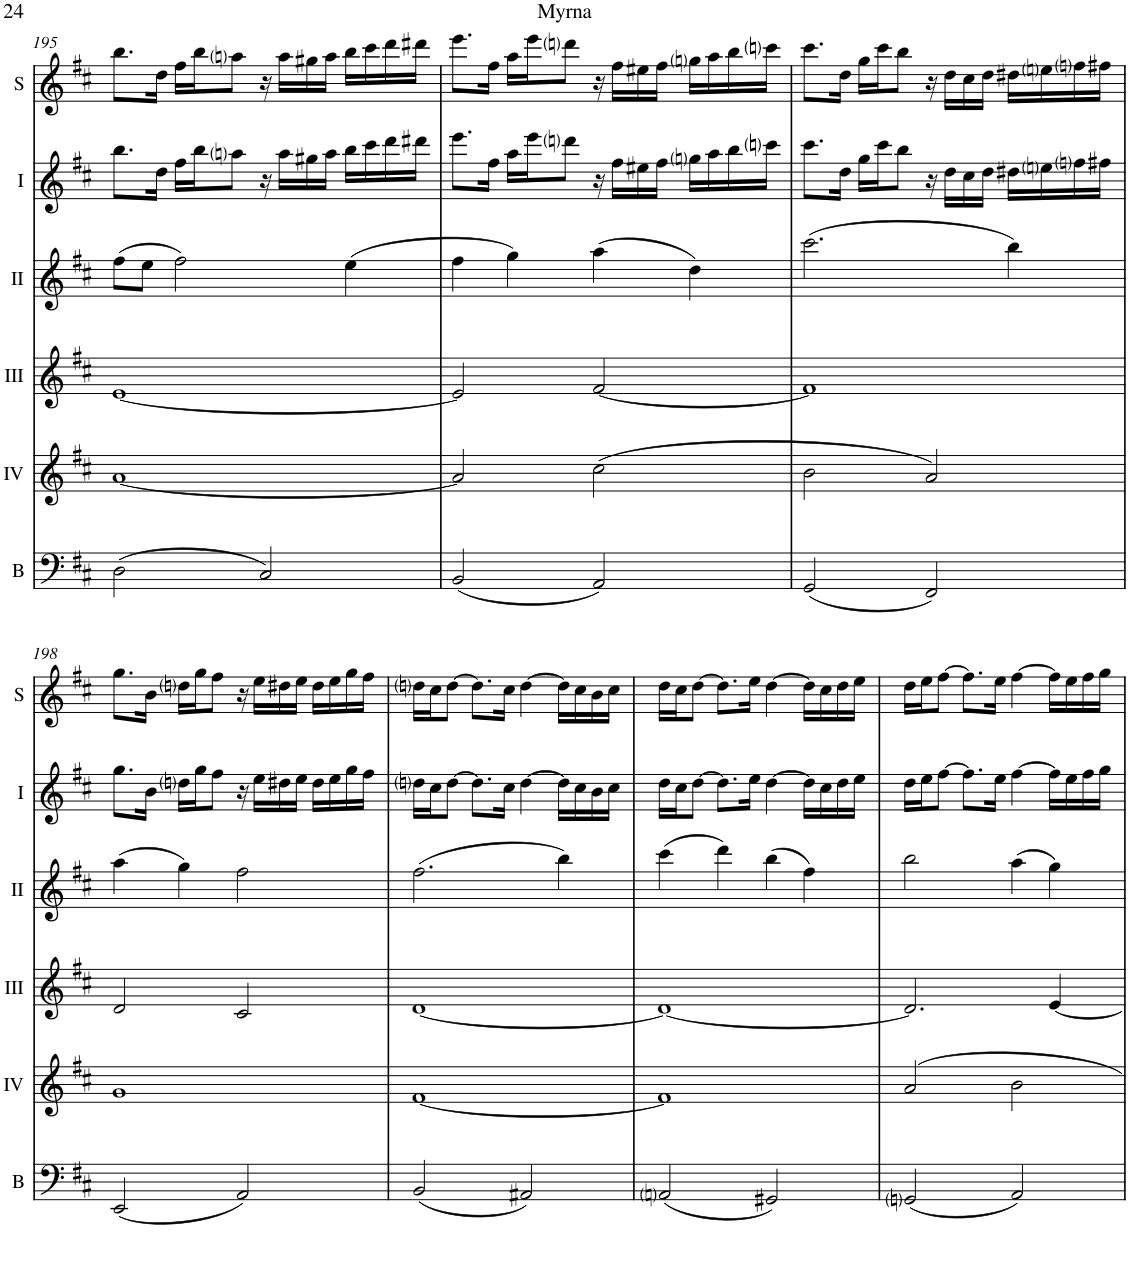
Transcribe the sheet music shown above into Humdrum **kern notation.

**kern	**kern	**kern	**kern	**kern	**kern
*part6	*part5	*part4	*part3	*part2	*part1
*staff6	*staff5	*staff4	*staff3	*staff2	*staff1
*I"Bass	*I"Acc. 4	*I"Acc. 3	*I"Acc. 2	*I"Acc. 1	*I"Solo
*I'B	*	*	*	*	*I'S
!!LO:PB:g=z
*clefF4	*clefG2	*clefG2	*clefG2	*clefG2	*clefG2
*Trd7c12	*Trd7c12	*	*	*Trd7c12	*
*k[f#c#]	*k[f#c#]	*k[f#c#]	*k[f#c#]	*k[f#c#]	*k[f#c#]
*M4/4	*M4/4	*M4/4	*M4/4	*M4/4	*M4/4
=195	=195	=195	=195	=195	=195
(2D\	[1a	[1e	(8ff#\L	8.bb\L	8.bb\L
.	.	.	8ee\J	.	.
.	.	.	.	16dd\Jk	16dd\Jk
.	.	.	2ff#\)	16ff#\LL	16ff#\LL
.	.	.	.	16bb\J	16bb\J
.	.	.	.	8aani\J	8aani\J
2C#/)	.	.	.	16r	16r
.	.	.	.	16aa\LL	16aa\LL
.	.	.	.	16gg#X\	16gg#X\
.	.	.	.	16aa\JJ	16aa\JJ
.	.	.	(4ee\	16bb\LL	16bb\LL
.	.	.	.	16ccc#\	16ccc#\
.	.	.	.	16ddd\	16ddd\
.	.	.	.	16ddd#X\JJ	16ddd#X\JJ
=196	=196	=196	=196	=196	=196
(2BB/	2a/]	2e/]	4ff#\	8.eee\L	8.eee\L
.	.	.	.	16ff#\Jk	16ff#\Jk
.	.	.	4gg\)	16aa\LL	16aa\LL
.	.	.	.	16eee\J	16eee\J
.	.	.	.	8dddni\J	8dddni\J
2AA/)	(2cc#\	[2f#/	(4aa\	16r	16r
.	.	.	.	16ff#\LL	16ff#\LL
.	.	.	.	16ee#X\	16ee#X\
.	.	.	.	16ff#\JJ	16ff#\JJ
.	.	.	4dd\)	16ggni\LL	16ggni\LL
.	.	.	.	16aa\	16aa\
.	.	.	.	16bb\	16bb\
.	.	.	.	16cccni\JJ	16cccni\JJ
=197	=197	=197	=197	=197	=197
(2GG/	2b\	1f#]	(2.ccc#\	8.ccc#\L	8.ccc#\L
.	.	.	.	16dd\Jk	16dd\Jk
.	.	.	.	16gg\LL	16gg\LL
.	.	.	.	16ccc#\J	16ccc#\J
.	.	.	.	8bb\J	8bb\J
2FF#/)	2a/)	.	.	16r	16r
.	.	.	.	16dd\LL	16dd\LL
.	.	.	.	16cc#\	16cc#\
.	.	.	.	16dd\JJ	16dd\JJ
.	.	.	4bb\)	16dd#X\LL	16dd#X\LL
.	.	.	.	16eeni\	16eeni\
.	.	.	.	16ffni\	16ffni\
.	.	.	.	16ff#X\JJ	16ff#X\JJ
!!LO:LB:g=z
=198	=198	=198	=198	=198	=198
(2EE/	1g	2d/	(4aa\	8.gg\L	8.gg\L
.	.	.	.	16b\Jk	16b\Jk
.	.	.	4gg\)	16ddni\LL	16ddni\LL
.	.	.	.	16gg\J	16gg\J
.	.	.	.	8ff#\J	8ff#\J
2AA/)	.	2c#/	2ff#\	16r	16r
.	.	.	.	16ee\LL	16ee\LL
.	.	.	.	16dd#X\	16dd#X\
.	.	.	.	16ee\JJ	16ee\JJ
.	.	.	.	16dd#\LL	16dd#\LL
.	.	.	.	16ee\	16ee\
.	.	.	.	16gg\	16gg\
.	.	.	.	16ff#\JJ	16ff#\JJ
=199	=199	=199	=199	=199	=199
(2BB/	[1f#	[1d	(2.ff#\	16ddni\LL	16ddni\LL
.	.	.	.	16cc#\J	16cc#\J
.	.	.	.	[8dd\J	[8dd\J
.	.	.	.	8.dd\L]	8.dd\L]
.	.	.	.	16cc#\Jk	16cc#\Jk
2AA#X/)	.	.	.	[4dd\	[4dd\
.	.	.	4bb\)	16dd\LL]	16dd\LL]
.	.	.	.	16cc#\	16cc#\
.	.	.	.	16b\	16b\
.	.	.	.	16cc#\JJ	16cc#\JJ
=200	=200	=200	=200	=200	=200
(2AAni/	1f#]	1d_	(4ccc#\	16dd\LL	16dd\LL
.	.	.	.	16cc#\J	16cc#\J
.	.	.	.	[8dd\J	[8dd\J
.	.	.	4ddd\)	8.dd\L]	8.dd\L]
.	.	.	.	16ee\Jk	16ee\Jk
2GG#X/)	.	.	(4bb\	[4dd\	[4dd\
.	.	.	4ff#\)	16dd\LL]	16dd\LL]
.	.	.	.	16cc#\	16cc#\
.	.	.	.	16dd\	16dd\
.	.	.	.	16ee\JJ	16ee\JJ
=201	=201	=201	=201	=201	=201
(2GGni/	2a/	2.d/]	2bb\	16dd\LL	16dd\LL
.	.	.	.	16ee\J	16ee\J
.	.	.	.	[8ff#\J	[8ff#\J
.	.	.	.	8.ff#\L]	8.ff#\L]
.	.	.	.	16ee\Jk	16ee\Jk
2AA/)	2b\	.	(4aa\	[4ff#\	[4ff#\
.	.	[4e/	4gg\)	16ff#\LL]	16ff#\LL]
.	.	.	.	16ee\	16ee\
.	.	.	.	16ff#\	16ff#\
.	.	.	.	16gg\JJ	16gg\JJ
=	=	=	=	=	=
*-	*-	*-	*-	*-	*-
